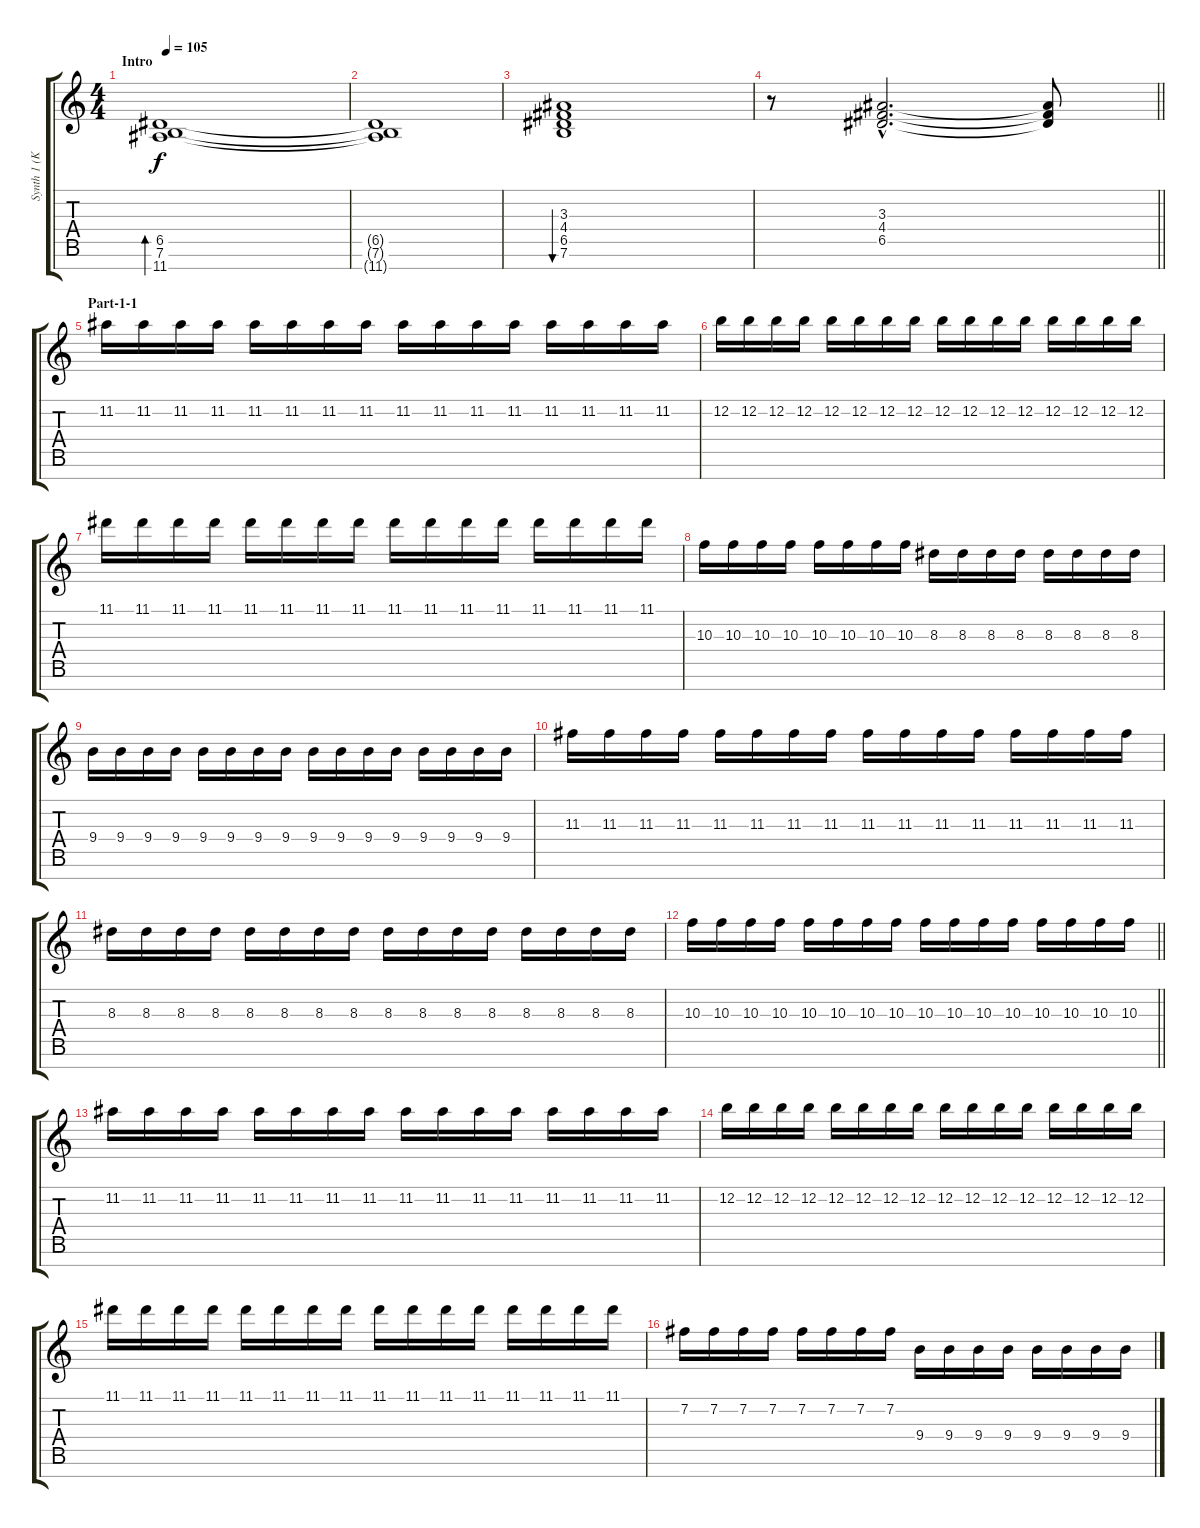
\track ("Synth 1 (Koto/Shamisen)" "Synth 1 (K") {instrument koto}
\staff {score tabs}
\tuning (E5 B4 G4 D4 A3 E3 B2) {hide}
\ts (4 4)
\section ("" "Intro")
\tempo 105
\clef g2
\ks c
(6.5 7.6 11.7).1{bd 480 dy f instrument koto} |
(6.5{t} 7.6{t} 11.7{t}).1 |
(3.3 4.4 6.5 7.6).1{bu 480} |
\barLineRight lightlight
r.8 (3.3{hac} 4.4{hac} 6.5{hac}).2{d} (3.3{t} 4.4{t} 6.5{t}).8 |
\section ("" "Part-1-1")
11.2.16{instrument shamisen} 11.2.16 11.2.16 11.2.16 11.2.16 11.2.16 11.2.16 11.2.16 11.2.16 11.2.16 11.2.16 11.2.16 11.2.16 11.2.16 11.2.16 11.2.16 |
12.2.16 12.2.16 12.2.16 12.2.16 12.2.16 12.2.16 12.2.16 12.2.16 12.2.16 12.2.16 12.2.16 12.2.16 12.2.16 12.2.16 12.2.16 12.2.16 |
11.1.16 11.1.16 11.1.16 11.1.16 11.1.16 11.1.16 11.1.16 11.1.16 11.1.16 11.1.16 11.1.16 11.1.16 11.1.16 11.1.16 11.1.16 11.1.16 |
10.3.16 10.3.16 10.3.16 10.3.16 10.3.16 10.3.16 10.3.16 10.3.16 8.3.16 8.3.16 8.3.16 8.3.16 8.3.16 8.3.16 8.3.16 8.3.16 |
9.4.16 9.4.16 9.4.16 9.4.16 9.4.16 9.4.16 9.4.16 9.4.16 9.4.16 9.4.16 9.4.16 9.4.16 9.4.16 9.4.16 9.4.16 9.4.16 |
11.3.16 11.3.16 11.3.16 11.3.16 11.3.16 11.3.16 11.3.16 11.3.16 11.3.16 11.3.16 11.3.16 11.3.16 11.3.16 11.3.16 11.3.16 11.3.16 |
8.3.16 8.3.16 8.3.16 8.3.16 8.3.16 8.3.16 8.3.16 8.3.16 8.3.16 8.3.16 8.3.16 8.3.16 8.3.16 8.3.16 8.3.16 8.3.16 |
\barLineRight lightlight
10.3.16 10.3.16 10.3.16 10.3.16 10.3.16 10.3.16 10.3.16 10.3.16 10.3.16 10.3.16 10.3.16 10.3.16 10.3.16 10.3.16 10.3.16 10.3.16 |
11.2.16 11.2.16 11.2.16 11.2.16 11.2.16 11.2.16 11.2.16 11.2.16 11.2.16 11.2.16 11.2.16 11.2.16 11.2.16 11.2.16 11.2.16 11.2.16 |
12.2.16 12.2.16 12.2.16 12.2.16 12.2.16 12.2.16 12.2.16 12.2.16 12.2.16 12.2.16 12.2.16 12.2.16 12.2.16 12.2.16 12.2.16 12.2.16 |
11.1.16 11.1.16 11.1.16 11.1.16 11.1.16 11.1.16 11.1.16 11.1.16 11.1.16 11.1.16 11.1.16 11.1.16 11.1.16 11.1.16 11.1.16 11.1.16 |
7.2.16 7.2.16 7.2.16 7.2.16 7.2.16 7.2.16 7.2.16 7.2.16 9.4.16 9.4.16 9.4.16 9.4.16 9.4.16 9.4.16 9.4.16 9.4.16
